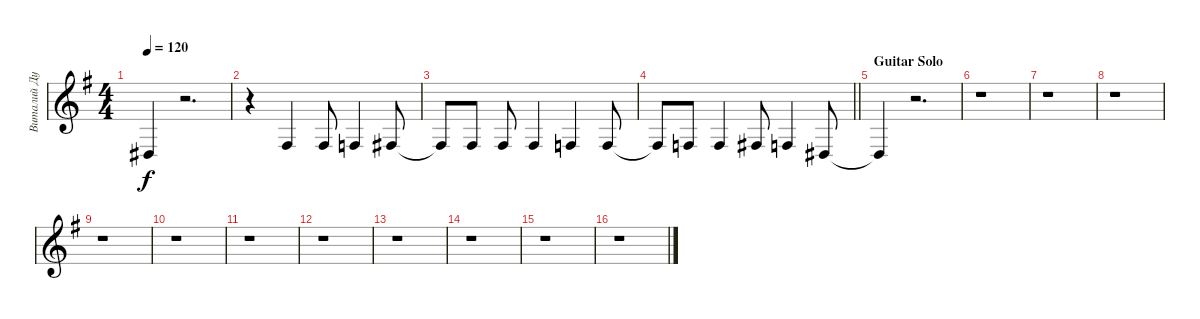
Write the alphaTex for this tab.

\track ("Виталий Дубинин (Бэк-Вокал" "Виталий Ду") {instrument baritonesax}
\staff {score}
\tuning (E4 B3 G3 D3 A2 E2 B1) {hide}
\ts (4 4)
\tempo 120
\clef g2
\ks g
1.4{t}.4{dy f} r.2{d} |
r.4 4.4.4 4.4.8 3.4.4 4.4.8 |
4.4{t}.8 4.4.8 4.4.8 4.4.4 3.4.4 3.4.8 |
\barLineRight lightlight
3.4{t}.8 3.4.8 3.4.4 4.4.8 3.4.4 1.4.8 |
\section ("" "Guitar Solo")
1.4{t}.4 r.2{d} |
r.1 |
r.1 |
r.1 |
r.1 |
r.1 |
r.1 |
r.1 |
r.1 |
r.1 |
r.1 |
r.1
